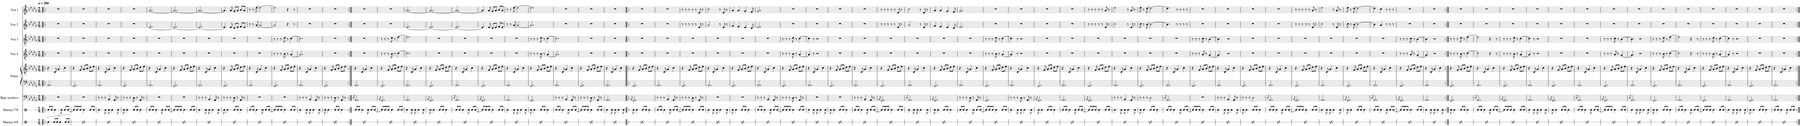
**kern	**kern	**kern	**kern	**kern	**kern	**kern	**kern	**kern
*part8	*part7	*part6	*part5	*part5	*part4	*part3	*part2	*part1
*staff9	*staff8	*staff7	*staff6	*staff5	*staff4	*staff3	*staff2	*staff1
*I"Maraca 8/8	*I"Maraca 7/8	*I"Bajo acústico	*I"Piano	*	*I"Voz 4	*I"Voz 3	*I"Voz 2	*I"Voz 1
*	*	*I'Bajo	*I'Pno.	*	*I'Vo.	*I'Vo.	*I'Vo.	*I'Vo.
*stria1	*stria1	*	*	*	*	*	*	*
*clefX	*clefX	*clefF4	*clefF4	*clefGv2	*clefGv2	*clefGv2	*clefG2	*clefG2
*	*	*Trd7c12	*	*	*	*	*	*
*k[]	*k[]	*k[b-e-a-d-g-]	*k[b-e-a-d-g-]	*k[b-e-a-d-g-]	*k[b-e-a-d-g-]	*k[b-e-a-d-g-]	*k[b-e-a-d-g-]	*k[b-e-a-d-g-]
*M7/8	*M7/8	*M7/8	*M7/8	*M7/8	*M7/8	*M7/8	*M7/8	*M7/8
*MM280	*MM280	*MM280	*MM280	*MM280	*MM280	*MM280	*MM280	*MM280
=1!|:	=1!|:	=1!|:	=1!|:	=1!|:	=1!|:	=1!|:	=1!|:	=1!|:
32%7Re\	8Re/L	2..r	2..AA-/	4r	2..r	2..r	2..r	2..r
.	8Re/J	.	.	.	.	.	.	.
64%7Re/L	.	.	.	.	.	.	.	.
.	4Re\	.	.	8D-/	.	.	.	.
64%7Re/J	.	.	.	.	.	.	.	.
.	.	.	.	4A-/	.	.	.	.
32%7Re\	.	.	.	.	.	.	.	.
.	8Re\	.	.	.	.	.	.	.
.	8Re/L	.	.	4c\	.	.	.	.
64%7Re/L	.	.	.	.	.	.	.	.
.	[8Re/J	.	.	.	.	.	.	.
64%7Re/J	.	.	.	.	.	.	.	.
=2	=2	=2	=2	=2	=2	=2	=2	=2
32%7Re\	8Re/L]	2..r	2..GG-/	4r	2..r	2..r	2..r	2..r
.	8Re/	.	.	.	.	.	.	.
64%7Re/L	.	.	.	.	.	.	.	.
.	8Re/J	.	.	8G-/	.	.	.	.
64%7Re/J	.	.	.	.	.	.	.	.
.	4Re\	.	.	8A-/L	.	.	.	.
32%7Re\	.	.	.	.	.	.	.	.
.	.	.	.	8B-/J	.	.	.	.
.	8Re/L	.	.	8d-\L	.	.	.	.
64%7Re/L	.	.	.	.	.	.	.	.
.	8Re/J	.	.	8e-\J	.	.	.	.
64%7Re/J	.	.	.	.	.	.	.	.
=3	=3	=3	=3	=3	=3	=3	=3	=3
32%7Re\	4Re\	8r	2..AA-/	4r	2..r	2..r	2..r	2..r
.	.	8r	.	.	.	.	.	.
64%7Re/L	.	.	.	.	.	.	.	.
.	8Re\	8r	.	8D-/	.	.	.	.
64%7Re/J	.	.	.	.	.	.	.	.
.	8Re\	4BB-/	.	4A-/	.	.	.	.
32%7Re\	.	.	.	.	.	.	.	.
.	4Re\	.	.	.	.	.	.	.
.	.	8AA-/	.	4c\	.	.	.	.
64%7Re/L	.	.	.	.	.	.	.	.
.	8Re\	8r	.	.	.	.	.	.
64%7Re/J	.	.	.	.	.	.	.	.
=4	=4	=4	=4	=4	=4	=4	=4	=4
32%7Re\	8Re\	8r	2..GG-/	4r	2..r	2..r	2..r	2..r
.	4Re\	8r	.	.	.	.	.	.
64%7Re/L	.	.	.	.	.	.	.	.
.	.	8r	.	8G-/	.	.	.	.
64%7Re/J	.	.	.	.	.	.	.	.
.	8Re/L	8D-\	.	8A-/L	.	.	.	.
32%7Re\	.	.	.	.	.	.	.	.
.	8Re/J	8r	.	8B-/J	.	.	.	.
.	4Re\	8AA-/	.	8d-\L	.	.	.	.
64%7Re/L	.	.	.	.	.	.	.	.
.	.	8r	.	8e-\J	.	.	.	.
64%7Re/J	.	.	.	.	.	.	.	.
=5	=5	=5	=5	=5	=5	=5	=5	=5
32%7Re\	8Re/L	2..r	2..AA-/	4r	2..r	2..r	[2..e-/	[2..a-/
.	8Re/J	.	.	.	.	.	.	.
64%7Re/L	.	.	.	.	.	.	.	.
.	4Re\	.	.	8D-/	.	.	.	.
64%7Re/J	.	.	.	.	.	.	.	.
.	.	.	.	4A-/	.	.	.	.
32%7Re\	.	.	.	.	.	.	.	.
.	8Re\	.	.	.	.	.	.	.
.	8Re/L	.	.	4c\	.	.	.	.
64%7Re/L	.	.	.	.	.	.	.	.
.	[8Re/J	.	.	.	.	.	.	.
64%7Re/J	.	.	.	.	.	.	.	.
=6	=6	=6	=6	=6	=6	=6	=6	=6
32%7Re\	8Re/L]	2..r	2..GG-/	4r	2..r	2..r	2..e-/_	2..a-/_
.	8Re/	.	.	.	.	.	.	.
64%7Re/L	.	.	.	.	.	.	.	.
.	8Re/J	.	.	8G-/	.	.	.	.
64%7Re/J	.	.	.	.	.	.	.	.
.	4Re\	.	.	8A-/L	.	.	.	.
32%7Re\	.	.	.	.	.	.	.	.
.	.	.	.	8B-/J	.	.	.	.
.	8Re/L	.	.	8d-\L	.	.	.	.
64%7Re/L	.	.	.	.	.	.	.	.
.	8Re/J	.	.	8e-\J	.	.	.	.
64%7Re/J	.	.	.	.	.	.	.	.
=7	=7	=7	=7	=7	=7	=7	=7	=7
32%7Re\	4Re\	8r	2..AA-/	4r	2..r	2..r	2..e-/_	2..a-/_
.	.	8r	.	.	.	.	.	.
64%7Re/L	.	.	.	.	.	.	.	.
.	8Re\	8r	.	8D-/	.	.	.	.
64%7Re/J	.	.	.	.	.	.	.	.
.	8Re\	4BB-/	.	4A-/	.	.	.	.
32%7Re\	.	.	.	.	.	.	.	.
.	4Re\	.	.	.	.	.	.	.
.	.	8AA-/	.	4c\	.	.	.	.
64%7Re/L	.	.	.	.	.	.	.	.
.	8Re\	8r	.	.	.	.	.	.
64%7Re/J	.	.	.	.	.	.	.	.
=8	=8	=8	=8	=8	=8	=8	=8	=8
32%7Re\	8Re\	8r	2..GG-/	4r	2..r	2..r	4e-/]	4a-/]
.	4Re\	8r	.	.	.	.	.	.
64%7Re/L	.	.	.	.	.	.	.	.
.	.	8r	.	8G-/	.	.	8e-/	8a-/
64%7Re/J	.	.	.	.	.	.	.	.
.	8Re/L	8D-\	.	8A-/L	.	.	8d-/L	8g-/L
32%7Re\	.	.	.	.	.	.	.	.
.	8Re/J	8r	.	8B-/J	.	.	8e-/J	8a-/J
.	4Re\	8AA-/	.	8d-\L	.	.	8f/L	8b-/L
64%7Re/L	.	.	.	.	.	.	.	.
.	.	8r	.	8e-\J	.	.	8e-/J	8a-/J
64%7Re/J	.	.	.	.	.	.	.	.
=9	=9	=9	=9	=9	=9	=9	=9	=9
32%7Re\	8Re/L	2..r	2..AA-/	4r	2..r	2..r	8r	8r
.	8Re/J	.	.	.	.	.	8r	8r
64%7Re/L	.	.	.	.	.	.	.	.
.	4Re\	.	.	8D-/	.	.	[8a-/	[8ee-\
64%7Re/J	.	.	.	.	.	.	.	.
.	.	.	.	4A-/	.	.	2a-/_	2ee-\_
32%7Re\	.	.	.	.	.	.	.	.
.	8Re\	.	.	.	.	.	.	.
.	8Re/L	.	.	4c\	.	.	.	.
64%7Re/L	.	.	.	.	.	.	.	.
.	[8Re/J	.	.	.	.	.	.	.
64%7Re/J	.	.	.	.	.	.	.	.
=10	=10	=10	=10	=10	=10	=10	=10	=10
32%7Re\	8Re/L]	2..r	2..GG-/	4r	8r	8r	2a-/]	2ee-\]
.	8Re/	.	.	.	8r	8r	.	.
64%7Re/L	.	.	.	.	.	.	.	.
.	8Re/J	.	.	8G-/	8r	8r	.	.
64%7Re/J	.	.	.	.	.	.	.	.
.	4Re\	.	.	8A-/L	8B-\	8d-\	.	.
32%7Re\	.	.	.	.	.	.	.	.
.	.	.	.	8B-/J	8r	8r	4r	4r
.	8Re/L	.	.	8d-\L	[4A-/	[4c\	.	.
64%7Re/L	.	.	.	.	.	.	.	.
.	8Re/J	.	.	8e-\J	.	.	8r	8r
64%7Re/J	.	.	.	.	.	.	.	.
=11	=11	=11	=11	=11	=11	=11	=11	=11
32%7Re\	4Re\	8r	2..AA-/	4r	2..A-/]	2..c\]	2..r	2..r
.	.	8r	.	.	.	.	.	.
64%7Re/L	.	.	.	.	.	.	.	.
.	8Re\	8r	.	8D-/	.	.	.	.
64%7Re/J	.	.	.	.	.	.	.	.
.	8Re\	4BB-/	.	4A-/	.	.	.	.
32%7Re\	.	.	.	.	.	.	.	.
.	4Re\	.	.	.	.	.	.	.
.	.	8AA-/	.	4c\	.	.	.	.
64%7Re/L	.	.	.	.	.	.	.	.
.	8Re\	8r	.	.	.	.	.	.
64%7Re/J	.	.	.	.	.	.	.	.
=12	=12	=12	=12	=12	=12	=12	=12	=12
32%7Re\	8Re\	8r	2..GG-/	4r	2..r	2..r	2..r	2..r
.	4Re\	8r	.	.	.	.	.	.
64%7Re/L	.	.	.	.	.	.	.	.
.	.	8r	.	8G-/	.	.	.	.
64%7Re/J	.	.	.	.	.	.	.	.
.	8Re/L	8D-\	.	8A-/L	.	.	.	.
32%7Re\	.	.	.	.	.	.	.	.
.	8Re/J	8r	.	8B-/J	.	.	.	.
.	4Re\	8AA-/	.	8d-\L	.	.	.	.
64%7Re/L	.	.	.	.	.	.	.	.
.	.	8r	.	8e-\J	.	.	.	.
64%7Re/J	.	.	.	.	.	.	.	.
=13:|!	=13:|!	=13:|!	=13:|!	=13:|!	=13:|!	=13:|!	=13:|!	=13:|!
.	.	8qD-/	.	.	.	.	.	.
32%7Re\	8Re/L	2..AA-/	2..AA-/	4r	2..r	2..r	2..r	2..r
.	8Re/J	.	.	.	.	.	.	.
64%7Re/L	.	.	.	.	.	.	.	.
.	4Re\	.	.	8D-/	.	.	.	.
64%7Re/J	.	.	.	.	.	.	.	.
.	.	.	.	4A-/	.	.	.	.
32%7Re\	.	.	.	.	.	.	.	.
.	8Re\	.	.	.	.	.	.	.
.	8Re/L	.	.	4c\	.	.	.	.
64%7Re/L	.	.	.	.	.	.	.	.
.	[8Re/J	.	.	.	.	.	.	.
64%7Re/J	.	.	.	.	.	.	.	.
=14	=14	=14	=14	=14	=14	=14	=14	=14
.	.	8qBB-/	.	.	.	.	.	.
32%7Re\	8Re/L]	2..GG-/	2..GG-/	4r	8r	8r	2..r	2..r
.	8Re/	.	.	.	8r	8r	.	.
64%7Re/L	.	.	.	.	.	.	.	.
.	8Re/J	.	.	8G-/	8r	8r	.	.
64%7Re/J	.	.	.	.	.	.	.	.
.	4Re\	.	.	8A-/L	8B-\	8d-\	.	.
32%7Re\	.	.	.	.	.	.	.	.
.	.	.	.	8B-/J	8r	8r	.	.
.	8Re/L	.	.	8d-\L	[4c\	[4e-\	.	.
64%7Re/L	.	.	.	.	.	.	.	.
.	8Re/J	.	.	8e-\J	.	.	.	.
64%7Re/J	.	.	.	.	.	.	.	.
=15	=15	=15	=15	=15	=15	=15	=15	=15
32%7Re\	4Re\	2..AA-/	2..AA-/	4r	2..c\]	2..e-\]	[2..e-/	[2..a-/
64%7Re/L	.	.	.	.	.	.	.	.
.	8Re\	.	.	8D-/	.	.	.	.
64%7Re/J	.	.	.	.	.	.	.	.
.	8Re\	.	.	4A-/	.	.	.	.
32%7Re\	.	.	.	.	.	.	.	.
.	4Re\	.	.	.	.	.	.	.
.	.	.	.	4c\	.	.	.	.
64%7Re/L	.	.	.	.	.	.	.	.
.	8Re\	.	.	.	.	.	.	.
64%7Re/J	.	.	.	.	.	.	.	.
=16	=16	=16	=16	=16	=16	=16	=16	=16
.	.	8qBB-/	.	.	.	.	.	.
32%7Re\	8Re\	2..GG-/	2..GG-/	4r	2..r	2..r	2..e-/_	2..a-/_
.	4Re\	.	.	.	.	.	.	.
64%7Re/L	.	.	.	.	.	.	.	.
.	.	.	.	8G-/	.	.	.	.
64%7Re/J	.	.	.	.	.	.	.	.
.	8Re/L	.	.	8A-/L	.	.	.	.
32%7Re\	.	.	.	.	.	.	.	.
.	8Re/J	.	.	8B-/J	.	.	.	.
.	4Re\	.	.	8d-\L	.	.	.	.
64%7Re/L	.	.	.	.	.	.	.	.
.	.	.	.	8e-\J	.	.	.	.
64%7Re/J	.	.	.	.	.	.	.	.
=17	=17	=17	=17	=17	=17	=17	=17	=17
.	.	8qD-/	.	.	.	.	.	.
32%7Re\	8Re/L	2..AA-/	2..AA-/	4r	2..r	2..r	2..e-/_	2..a-/_
.	8Re/J	.	.	.	.	.	.	.
64%7Re/L	.	.	.	.	.	.	.	.
.	4Re\	.	.	8D-/	.	.	.	.
64%7Re/J	.	.	.	.	.	.	.	.
.	.	.	.	4A-/	.	.	.	.
32%7Re\	.	.	.	.	.	.	.	.
.	8Re\	.	.	.	.	.	.	.
.	8Re/L	.	.	4c\	.	.	.	.
64%7Re/L	.	.	.	.	.	.	.	.
.	[8Re/J	.	.	.	.	.	.	.
64%7Re/J	.	.	.	.	.	.	.	.
=18	=18	=18	=18	=18	=18	=18	=18	=18
.	.	8qBB-/	.	.	.	.	.	.
32%7Re\	8Re/L]	2..GG-/	2..GG-/	4r	2..r	2..r	4e-/]	4a-/]
.	8Re/	.	.	.	.	.	.	.
64%7Re/L	.	.	.	.	.	.	.	.
.	8Re/J	.	.	8G-/	.	.	8e-/	8a-/
64%7Re/J	.	.	.	.	.	.	.	.
.	4Re\	.	.	8A-/L	.	.	8d-/L	8g-/L
32%7Re\	.	.	.	.	.	.	.	.
.	.	.	.	8B-/J	.	.	8e-/J	8a-/J
.	8Re/L	.	.	8d-\L	.	.	8f/L	8b-/L
64%7Re/L	.	.	.	.	.	.	.	.
.	8Re/J	.	.	8e-\J	.	.	8e-/J	8a-/J
64%7Re/J	.	.	.	.	.	.	.	.
=19	=19	=19	=19	=19	=19	=19	=19	=19
32%7Re\	4Re\	2..AA-/	2..AA-/	4r	2..r	2..r	8r	8r
.	.	.	.	.	.	.	8r	8r
64%7Re/L	.	.	.	.	.	.	.	.
.	8Re\	.	.	8D-/	.	.	[8a-/	[8ee-\
64%7Re/J	.	.	.	.	.	.	.	.
.	8Re\	.	.	4A-/	.	.	2a-/_	2ee-\_
32%7Re\	.	.	.	.	.	.	.	.
.	4Re\	.	.	.	.	.	.	.
.	.	.	.	4c\	.	.	.	.
64%7Re/L	.	.	.	.	.	.	.	.
.	8Re\	.	.	.	.	.	.	.
64%7Re/J	.	.	.	.	.	.	.	.
=20	=20	=20	=20	=20	=20	=20	=20	=20
32%7Re\	8Re\	2..GG-/	2..GG-/	4r	8r	8r	2..a-/]	2..ee-\]
.	4Re\	.	.	.	8r	8r	.	.
64%7Re/L	.	.	.	.	.	.	.	.
.	.	.	.	8G-/	8r	8r	.	.
64%7Re/J	.	.	.	.	.	.	.	.
.	8Re/L	.	.	8A-/L	8B-\	8d-\	.	.
32%7Re\	.	.	.	.	.	.	.	.
.	8Re/J	.	.	8B-/J	8r	8r	.	.
.	4Re\	.	.	8d-\L	[4A-/	[4c\	.	.
64%7Re/L	.	.	.	.	.	.	.	.
.	.	.	.	8e-\J	.	.	.	.
64%7Re/J	.	.	.	.	.	.	.	.
=21	=21	=21	=21	=21	=21	=21	=21	=21
32%7Re\	8Re/L	8r	2..AA-/	4r	2..A-/]	2..c\]	2..r	2..r
.	8Re/J	8r	.	.	.	.	.	.
64%7Re/L	.	.	.	.	.	.	.	.
.	4Re\	8r	.	8D-/	.	.	.	.
64%7Re/J	.	.	.	.	.	.	.	.
.	.	4BB-/	.	4A-/	.	.	.	.
32%7Re\	.	.	.	.	.	.	.	.
.	8Re\	.	.	.	.	.	.	.
.	8Re/L	8AA-/	.	4c\	.	.	.	.
64%7Re/L	.	.	.	.	.	.	.	.
.	[8Re/J	8r	.	.	.	.	.	.
64%7Re/J	.	.	.	.	.	.	.	.
=22	=22	=22	=22	=22	=22	=22	=22	=22
32%7Re\	8Re/L]	8r	2..GG-/	4r	2..r	2..r	2..r	2..r
.	8Re/	8r	.	.	.	.	.	.
64%7Re/L	.	.	.	.	.	.	.	.
.	8Re/J	8r	.	8G-/	.	.	.	.
64%7Re/J	.	.	.	.	.	.	.	.
.	4Re\	8D-\	.	8A-/L	.	.	.	.
32%7Re\	.	.	.	.	.	.	.	.
.	.	8r	.	8B-/J	.	.	.	.
.	8Re/L	8AA-/	.	8d-\L	.	.	.	.
64%7Re/L	.	.	.	.	.	.	.	.
.	8Re/J	8r	.	8e-\J	.	.	.	.
64%7Re/J	.	.	.	.	.	.	.	.
=23	=23	=23	=23	=23	=23	=23	=23	=23
32%7Re\	4Re\	2..AA-/	2..AA-/	4r	2..r	2..r	2..r	2..r
64%7Re/L	.	.	.	.	.	.	.	.
.	8Re\	.	.	8D-/	.	.	.	.
64%7Re/J	.	.	.	.	.	.	.	.
.	8Re\	.	.	4A-/	.	.	.	.
32%7Re\	.	.	.	.	.	.	.	.
.	4Re\	.	.	.	.	.	.	.
.	.	.	.	4c\	.	.	.	.
64%7Re/L	.	.	.	.	.	.	.	.
.	8Re\	.	.	.	.	.	.	.
64%7Re/J	.	.	.	.	.	.	.	.
=24!|:	=24!|:	=24!|:	=24!|:	=24!|:	=24!|:	=24!|:	=24!|:	=24!|:
.	.	8qBB-/	.	.	.	.	.	.
32%7Re\	8Re\	2..GG-/	2..GG-/	4r	2..r	2..r	2..r	2..r
.	4Re\	.	.	.	.	.	.	.
64%7Re/L	.	.	.	.	.	.	.	.
.	.	.	.	8G-/	.	.	.	.
64%7Re/J	.	.	.	.	.	.	.	.
.	8Re/L	.	.	8A-/L	.	.	.	.
32%7Re\	.	.	.	.	.	.	.	.
.	8Re/J	.	.	8B-/J	.	.	.	.
.	4Re\	.	.	8d-\L	.	.	.	.
64%7Re/L	.	.	.	.	.	.	.	.
.	.	.	.	8e-\J	.	.	.	.
64%7Re/J	.	.	.	.	.	.	.	.
=25	=25	=25	=25	=25	=25	=25	=25	=25
32%7Re\	8Re/L	8r	2..AA-/	4r	2..r	2..r	2..r	2..r
.	8Re/J	8r	.	.	.	.	.	.
64%7Re/L	.	.	.	.	.	.	.	.
.	4Re\	8r	.	8D-/	.	.	.	.
64%7Re/J	.	.	.	.	.	.	.	.
.	.	4BB-/	.	4A-/	.	.	.	.
32%7Re\	.	.	.	.	.	.	.	.
.	8Re\	.	.	.	.	.	.	.
.	8Re/L	8AA-/	.	4c\	.	.	.	.
64%7Re/L	.	.	.	.	.	.	.	.
.	[8Re/J	8r	.	.	.	.	.	.
64%7Re/J	.	.	.	.	.	.	.	.
=26	=26	=26	=26	=26	=26	=26	=26	=26
32%7Re\	8Re/L]	8r	2..GG-/	4r	2..r	2..r	8r	8r
.	8Re/	8r	.	.	.	.	8r	8r
64%7Re/L	.	.	.	.	.	.	.	.
.	8Re/J	8r	.	8G-/	.	.	8r	8r
64%7Re/J	.	.	.	.	.	.	.	.
.	4Re\	8D-\	.	8A-/L	.	.	8r	8r
32%7Re\	.	.	.	.	.	.	.	.
.	.	8r	.	8B-/J	.	.	8r	8r
.	8Re/L	8AA-/	.	8d-\L	.	.	8e-/	8e-/
64%7Re/L	.	.	.	.	.	.	.	.
.	8Re/J	8r	.	8e-\J	.	.	8r	8r
64%7Re/J	.	.	.	.	.	.	.	.
=27	=27	=27	=27	=27	=27	=27	=27	=27
32%7Re\	4Re\	2..r	2..AA-/	4r	2..r	2..r	2a-/	2cc\
64%7Re/L	.	.	.	.	.	.	.	.
.	8Re\	.	.	8D-/	.	.	.	.
64%7Re/J	.	.	.	.	.	.	.	.
.	8Re\	.	.	4A-/	.	.	.	.
32%7Re\	.	.	.	.	.	.	.	.
.	4Re\	.	.	.	.	.	8r	8r
.	.	.	.	4c\	.	.	8e-/	8e-/
64%7Re/L	.	.	.	.	.	.	.	.
.	8Re\	.	.	.	.	.	8r	8r
64%7Re/J	.	.	.	.	.	.	.	.
=28	=28	=28	=28	=28	=28	=28	=28	=28
32%7Re\	8Re\	2..r	2..GG-/	4r	2..r	2..r	4g-/	4a-/
.	4Re\	.	.	.	.	.	.	.
64%7Re/L	.	.	.	.	.	.	.	.
.	.	.	.	8G-/	.	.	4f/	4a-/
64%7Re/J	.	.	.	.	.	.	.	.
.	8Re/L	.	.	8A-/L	.	.	.	.
32%7Re\	.	.	.	.	.	.	.	.
.	8Re/J	.	.	8B-/J	.	.	4e-/	4g-/
.	4Re\	.	.	8d-\L	.	.	.	.
64%7Re/L	.	.	.	.	.	.	.	.
.	.	.	.	8e-\J	.	.	8d-/	8f/
64%7Re/J	.	.	.	.	.	.	.	.
=29	=29	=29	=29	=29	=29	=29	=29	=29
32%7Re\	8Re/L	8r	2..AA-/	4r	2..r	2..r	2..e-/	2..g-/
.	8Re/J	8r	.	.	.	.	.	.
64%7Re/L	.	.	.	.	.	.	.	.
.	4Re\	8r	.	8D-/	.	.	.	.
64%7Re/J	.	.	.	.	.	.	.	.
.	.	4BB-/	.	4A-/	.	.	.	.
32%7Re\	.	.	.	.	.	.	.	.
.	8Re\	.	.	.	.	.	.	.
.	8Re/L	8AA-/	.	4c\	.	.	.	.
64%7Re/L	.	.	.	.	.	.	.	.
.	[8Re/J	8r	.	.	.	.	.	.
64%7Re/J	.	.	.	.	.	.	.	.
=30	=30	=30	=30	=30	=30	=30	=30	=30
32%7Re\	8Re/L]	8r	2..GG-/	4r	8r	8r	2..r	2..r
.	8Re/	8r	.	.	8r	8r	.	.
64%7Re/L	.	.	.	.	.	.	.	.
.	8Re/J	8r	.	8G-/	8r	8r	.	.
64%7Re/J	.	.	.	.	.	.	.	.
.	4Re\	8D-\	.	8A-/L	8B-\	8d-\	.	.
32%7Re\	.	.	.	.	.	.	.	.
.	.	8r	.	8B-/J	8r	8r	.	.
.	8Re/L	8AA-/	.	8d-\L	[4A-/	[4c\	.	.
64%7Re/L	.	.	.	.	.	.	.	.
.	8Re/J	8r	.	8e-\J	.	.	.	.
64%7Re/J	.	.	.	.	.	.	.	.
=31	=31	=31	=31	=31	=31	=31	=31	=31
32%7Re\	4Re\	2..r	2..AA-/	4r	4A-/]	4c\]	2..r	2..r
64%7Re/L	.	.	.	.	.	.	.	.
.	8Re\	.	.	8D-/	8r	8r	.	.
64%7Re/J	.	.	.	.	.	.	.	.
.	8Re\	.	.	4A-/	2r	2r	.	.
32%7Re\	.	.	.	.	.	.	.	.
.	4Re\	.	.	.	.	.	.	.
.	.	.	.	4c\	.	.	.	.
64%7Re/L	.	.	.	.	.	.	.	.
.	8Re\	.	.	.	.	.	.	.
64%7Re/J	.	.	.	.	.	.	.	.
=32	=32	=32	=32	=32	=32	=32	=32	=32
32%7Re\	8Re\	2..r	2..GG-/	4r	2..r	2..r	2..r	2..r
.	4Re\	.	.	.	.	.	.	.
64%7Re/L	.	.	.	.	.	.	.	.
.	.	.	.	8G-/	.	.	.	.
64%7Re/J	.	.	.	.	.	.	.	.
.	8Re/L	.	.	8A-/L	.	.	.	.
32%7Re\	.	.	.	.	.	.	.	.
.	8Re/J	.	.	8B-/J	.	.	.	.
.	4Re\	.	.	8d-\L	.	.	.	.
64%7Re/L	.	.	.	.	.	.	.	.
.	.	.	.	8e-\J	.	.	.	.
64%7Re/J	.	.	.	.	.	.	.	.
=33	=33	=33	=33	=33	=33	=33	=33	=33
32%7Re\	8Re/L	8r	2..AA-/	4r	2..r	2..r	2..r	2..r
.	8Re/J	8r	.	.	.	.	.	.
64%7Re/L	.	.	.	.	.	.	.	.
.	4Re\	8r	.	8D-/	.	.	.	.
64%7Re/J	.	.	.	.	.	.	.	.
.	.	4BB-/	.	4A-/	.	.	.	.
32%7Re\	.	.	.	.	.	.	.	.
.	8Re\	.	.	.	.	.	.	.
.	8Re/L	8AA-/	.	4c\	.	.	.	.
64%7Re/L	.	.	.	.	.	.	.	.
.	[8Re/J	8r	.	.	.	.	.	.
64%7Re/J	.	.	.	.	.	.	.	.
=34	=34	=34	=34	=34	=34	=34	=34	=34
.	.	8qBB-/	.	.	.	.	.	.
32%7Re\	8Re/L]	2..GG-/	2..GG-/	4r	2..r	2..r	8r	8r
.	8Re/	.	.	.	.	.	8r	8r
64%7Re/L	.	.	.	.	.	.	.	.
.	8Re/J	.	.	8G-/	.	.	8r	8r
64%7Re/J	.	.	.	.	.	.	.	.
.	4Re\	.	.	8A-/L	.	.	8r	8r
32%7Re\	.	.	.	.	.	.	.	.
.	.	.	.	8B-/J	.	.	8r	8r
.	8Re/L	.	.	8d-\L	.	.	8e-/	8e-/
64%7Re/L	.	.	.	.	.	.	.	.
.	8Re/J	.	.	8e-\J	.	.	8r	8r
64%7Re/J	.	.	.	.	.	.	.	.
=35	=35	=35	=35	=35	=35	=35	=35	=35
.	.	8qD-/	.	.	.	.	.	.
32%7Re\	4Re\	2..AA-/	2..AA-/	4r	2..r	2..r	2a-/	2cc\
64%7Re/L	.	.	.	.	.	.	.	.
.	8Re\	.	.	8D-/	.	.	.	.
64%7Re/J	.	.	.	.	.	.	.	.
.	8Re\	.	.	4A-/	.	.	.	.
32%7Re\	.	.	.	.	.	.	.	.
.	4Re\	.	.	.	.	.	8r	8r
.	.	.	.	4c\	.	.	8e-/	8e-/
64%7Re/L	.	.	.	.	.	.	.	.
.	8Re\	.	.	.	.	.	8r	8r
64%7Re/J	.	.	.	.	.	.	.	.
=36	=36	=36	=36	=36	=36	=36	=36	=36
.	.	8qBB-/	.	.	.	.	.	.
32%7Re\	8Re\	2..GG-/	2..GG-/	4r	2..r	2..r	4g-/	4a-/
.	4Re\	.	.	.	.	.	.	.
64%7Re/L	.	.	.	.	.	.	.	.
.	.	.	.	8G-/	.	.	4f/	4a-/
64%7Re/J	.	.	.	.	.	.	.	.
.	8Re/L	.	.	8A-/L	.	.	.	.
32%7Re\	.	.	.	.	.	.	.	.
.	8Re/J	.	.	8B-/J	.	.	4e-/	4g-/
.	4Re\	.	.	8d-\L	.	.	.	.
64%7Re/L	.	.	.	.	.	.	.	.
.	.	.	.	8e-\J	.	.	8d-/	8f/
64%7Re/J	.	.	.	.	.	.	.	.
=37	=37	=37	=37	=37	=37	=37	=37	=37
32%7Re\	8Re/L	8r	2..AA-/	4r	2..r	2..r	2..e-/	2..g-/
.	8Re/J	8r	.	.	.	.	.	.
64%7Re/L	.	.	.	.	.	.	.	.
.	4Re\	8r	.	8D-/	.	.	.	.
64%7Re/J	.	.	.	.	.	.	.	.
.	.	8D-\	.	4A-/	.	.	.	.
32%7Re\	.	.	.	.	.	.	.	.
.	8Re\	8r	.	.	.	.	.	.
.	8Re/L	8AA-/	.	4c\	.	.	.	.
64%7Re/L	.	.	.	.	.	.	.	.
.	[8Re/J	8r	.	.	.	.	.	.
64%7Re/J	.	.	.	.	.	.	.	.
=38	=38	=38	=38	=38	=38	=38	=38	=38
32%7Re\	8Re/L]	2..GG-/	2..GG-/	4r	8r	8r	2..r	2..r
.	8Re/	.	.	.	8r	8r	.	.
64%7Re/L	.	.	.	.	.	.	.	.
.	8Re/J	.	.	8G-/	8r	8r	.	.
64%7Re/J	.	.	.	.	.	.	.	.
.	4Re\	.	.	8A-/L	8B-\	8d-\	.	.
32%7Re\	.	.	.	.	.	.	.	.
.	.	.	.	8B-/J	8r	8r	.	.
.	8Re/L	.	.	8d-\L	[4A-/	[4c\	.	.
64%7Re/L	.	.	.	.	.	.	.	.
.	8Re/J	.	.	8e-\J	.	.	.	.
64%7Re/J	.	.	.	.	.	.	.	.
=39	=39	=39	=39	=39	=39	=39	=39	=39
32%7Re\	4Re\	8r	2..AA-/	4r	4A-/]	4c\]	2..r	2..r
.	.	8r	.	.	.	.	.	.
64%7Re/L	.	.	.	.	.	.	.	.
.	8Re\	8r	.	8D-/	8r	8r	.	.
64%7Re/J	.	.	.	.	.	.	.	.
.	8Re\	8D-\	.	4A-/	2r	2r	.	.
32%7Re\	.	.	.	.	.	.	.	.
.	4Re\	8r	.	.	.	.	.	.
.	.	8AA-/	.	4c\	.	.	.	.
64%7Re/L	.	.	.	.	.	.	.	.
.	8Re\	8r	.	.	.	.	.	.
64%7Re/J	.	.	.	.	.	.	.	.
=40	=40	=40	=40	=40	=40	=40	=40	=40
.	.	8qBB-/	.	.	.	.	.	.
32%7Re\	8Re\	2..GG-/	2..GG-/	4r	2..r	2..r	2..r	2..r
.	4Re\	.	.	.	.	.	.	.
64%7Re/L	.	.	.	.	.	.	.	.
.	.	.	.	8G-/	.	.	.	.
64%7Re/J	.	.	.	.	.	.	.	.
.	8Re/L	.	.	8A-/L	.	.	.	.
32%7Re\	.	.	.	.	.	.	.	.
.	8Re/J	.	.	8B-/J	.	.	.	.
.	4Re\	.	.	8d-\L	.	.	.	.
64%7Re/L	.	.	.	.	.	.	.	.
.	.	.	.	8e-\J	.	.	.	.
64%7Re/J	.	.	.	.	.	.	.	.
=41	=41	=41	=41	=41	=41	=41	=41	=41
32%7Re\	8Re/L	2..AA-/	2..AA-/	4r	2..r	2..r	2..r	2..r
.	8Re/J	.	.	.	.	.	.	.
64%7Re/L	.	.	.	.	.	.	.	.
.	4Re\	.	.	8D-/	.	.	.	.
64%7Re/J	.	.	.	.	.	.	.	.
.	.	.	.	4A-/	.	.	.	.
32%7Re\	.	.	.	.	.	.	.	.
.	8Re\	.	.	.	.	.	.	.
.	8Re/L	.	.	4c\	.	.	.	.
64%7Re/L	.	.	.	.	.	.	.	.
.	[8Re/J	.	.	.	.	.	.	.
64%7Re/J	.	.	.	.	.	.	.	.
=42	=42	=42	=42	=42	=42	=42	=42	=42
.	.	8qBB-/	.	.	.	.	.	.
32%7Re\	8Re/L]	2..GG-/	2..GG-/	4r	2..r	2..r	8r	8r
.	8Re/	.	.	.	.	.	8r	8r
64%7Re/L	.	.	.	.	.	.	.	.
.	8Re/J	.	.	8G-/	.	.	8r	8r
64%7Re/J	.	.	.	.	.	.	.	.
.	4Re\	.	.	8A-/L	.	.	8r	8r
32%7Re\	.	.	.	.	.	.	.	.
.	.	.	.	8B-/J	.	.	8r	8r
.	8Re/L	.	.	8d-\L	.	.	8e-/	8a-/
64%7Re/L	.	.	.	.	.	.	.	.
.	8Re/J	.	.	8e-\J	.	.	8r	8r
64%7Re/J	.	.	.	.	.	.	.	.
=43	=43	=43	=43	=43	=43	=43	=43	=43
32%7Re\	4Re\	8r	2..AA-/	4r	2..r	2..r	2cc\	2ee-\
.	.	8r	.	.	.	.	.	.
64%7Re/L	.	.	.	.	.	.	.	.
.	8Re\	8r	.	8D-/	.	.	.	.
64%7Re/J	.	.	.	.	.	.	.	.
.	8Re\	4BB-/	.	4A-/	.	.	.	.
32%7Re\	.	.	.	.	.	.	.	.
.	4Re\	.	.	.	.	.	8r	8r
.	.	8AA-/	.	4c\	.	.	8e-/	8a-/
64%7Re/L	.	.	.	.	.	.	.	.
.	8Re\	8r	.	.	.	.	8r	8r
64%7Re/J	.	.	.	.	.	.	.	.
=44	=44	=44	=44	=44	=44	=44	=44	=44
32%7Re\	8Re\	8r	2..GG-/	4r	2..r	2..r	8cc\	8ee-\
.	4Re\	8r	.	.	.	.	8r	8r
64%7Re/L	.	.	.	.	.	.	.	.
.	.	8r	.	8G-/	.	.	[8b-\	[8dd-\
64%7Re/J	.	.	.	.	.	.	.	.
.	8Re/L	2D-\	.	8A-/L	.	.	2b-\_	2dd-\_
32%7Re\	.	.	.	.	.	.	.	.
.	8Re/J	.	.	8B-/J	.	.	.	.
.	4Re\	.	.	8d-\L	.	.	.	.
64%7Re/L	.	.	.	.	.	.	.	.
.	.	.	.	8e-\J	.	.	.	.
64%7Re/J	.	.	.	.	.	.	.	.
=45	=45	=45	=45	=45	=45	=45	=45	=45
.	.	8qD-/	.	.	.	.	.	.
32%7Re\	8Re/L	2..AA-/	2..AA-/	4r	2..r	2..r	4.b-\]	4.dd-\]
.	8Re/J	.	.	.	.	.	.	.
64%7Re/L	.	.	.	.	.	.	.	.
.	4Re\	.	.	8D-/	.	.	.	.
64%7Re/J	.	.	.	.	.	.	.	.
.	.	.	.	4A-/	.	.	8r	8r
32%7Re\	.	.	.	.	.	.	.	.
.	8Re\	.	.	.	.	.	8r	8r
.	8Re/L	.	.	4c\	.	.	8r	8r
64%7Re/L	.	.	.	.	.	.	.	.
.	[8Re/J	.	.	.	.	.	8r	8r
64%7Re/J	.	.	.	.	.	.	.	.
=46	=46	=46	=46	=46	=46	=46	=46	=46
32%7Re\	8Re/L]	2..r	2..GG-/	4r	8r	8r	2..r	2..r
.	8Re/	.	.	.	8r	8r	.	.
64%7Re/L	.	.	.	.	.	.	.	.
.	8Re/J	.	.	8G-/	8r	8r	.	.
64%7Re/J	.	.	.	.	.	.	.	.
.	4Re\	.	.	8A-/L	8A-/	8c\	.	.
32%7Re\	.	.	.	.	.	.	.	.
.	.	.	.	8B-/J	8r	8r	.	.
.	8Re/L	.	.	8d-\L	[4G-/	[4B-\	.	.
64%7Re/L	.	.	.	.	.	.	.	.
.	8Re/J	.	.	8e-\J	.	.	.	.
64%7Re/J	.	.	.	.	.	.	.	.
=47	=47	=47	=47	=47	=47	=47	=47	=47
32%7Re\	4Re\	8r	2..AA-/	4r	4.G-/]	4.B-\]	2..r	2..r
.	.	8r	.	.	.	.	.	.
64%7Re/L	.	.	.	.	.	.	.	.
.	8Re\	8r	.	8D-/	.	.	.	.
64%7Re/J	.	.	.	.	.	.	.	.
.	8Re\	4BB-/	.	4A-/	2r	2r	.	.
32%7Re\	.	.	.	.	.	.	.	.
.	4Re\	.	.	.	.	.	.	.
.	.	8AA-/	.	4c\	.	.	.	.
64%7Re/L	.	.	.	.	.	.	.	.
.	8Re\	8r	.	.	.	.	.	.
64%7Re/J	.	.	.	.	.	.	.	.
=48	=48	=48	=48	=48	=48	=48	=48	=48
32%7Re\	8Re\	8r	2..GG-/	4r	2..r	2..r	2..r	2..r
.	4Re\	8r	.	.	.	.	.	.
64%7Re/L	.	.	.	.	.	.	.	.
.	.	8r	.	8G-/	.	.	.	.
64%7Re/J	.	.	.	.	.	.	.	.
.	8Re/L	2D-\	.	8A-/L	.	.	.	.
32%7Re\	.	.	.	.	.	.	.	.
.	8Re/J	.	.	8B-/J	.	.	.	.
.	4Re\	.	.	8d-\L	.	.	.	.
64%7Re/L	.	.	.	.	.	.	.	.
.	.	.	.	8e-\J	.	.	.	.
64%7Re/J	.	.	.	.	.	.	.	.
=49	=49	=49	=49	=49	=49	=49	=49	=49
.	.	8qD-/	.	.	.	.	.	.
32%7Re\	8Re/L	2..AA-/	2..AA-/	4r	2..r	2..r	2..r	2..r
.	8Re/J	.	.	.	.	.	.	.
64%7Re/L	.	.	.	.	.	.	.	.
.	4Re\	.	.	8D-/	.	.	.	.
64%7Re/J	.	.	.	.	.	.	.	.
.	.	.	.	4A-/	.	.	.	.
32%7Re\	.	.	.	.	.	.	.	.
.	8Re\	.	.	.	.	.	.	.
.	8Re/L	.	.	4c\	.	.	.	.
64%7Re/L	.	.	.	.	.	.	.	.
.	[8Re/J	.	.	.	.	.	.	.
64%7Re/J	.	.	.	.	.	.	.	.
=50	=50	=50	=50	=50	=50	=50	=50	=50
.	.	8qBB-/	.	.	.	.	.	.
32%7Re\	8Re/L]	2..GG-/	2..GG-/	4r	2..r	2..r	8r	8r
.	8Re/	.	.	.	.	.	8r	8r
64%7Re/L	.	.	.	.	.	.	.	.
.	8Re/J	.	.	8G-/	.	.	8r	8r
64%7Re/J	.	.	.	.	.	.	.	.
.	4Re\	.	.	8A-/L	.	.	8r	8r
32%7Re\	.	.	.	.	.	.	.	.
.	.	.	.	8B-/J	.	.	8r	8r
.	8Re/L	.	.	8d-\L	.	.	8e-/	8a-/
64%7Re/L	.	.	.	.	.	.	.	.
.	8Re/J	.	.	8e-\J	.	.	8r	8r
64%7Re/J	.	.	.	.	.	.	.	.
=51	=51	=51	=51	=51	=51	=51	=51	=51
32%7Re\	4Re\	2..AA-/	2..AA-/	4r	2..r	2..r	2cc\	2ee-\
64%7Re/L	.	.	.	.	.	.	.	.
.	8Re\	.	.	8D-/	.	.	.	.
64%7Re/J	.	.	.	.	.	.	.	.
.	8Re\	.	.	4A-/	.	.	.	.
32%7Re\	.	.	.	.	.	.	.	.
.	4Re\	.	.	.	.	.	8r	8r
.	.	.	.	4c\	.	.	8e-/	8a-/
64%7Re/L	.	.	.	.	.	.	.	.
.	8Re\	.	.	.	.	.	8r	8r
64%7Re/J	.	.	.	.	.	.	.	.
=52	=52	=52	=52	=52	=52	=52	=52	=52
.	.	8qBB-/	.	.	.	.	.	.
32%7Re\	8Re\	2..GG-/	2..GG-/	4r	2..r	2..r	8cc\	8ee-\
.	4Re\	.	.	.	.	.	8r	8r
64%7Re/L	.	.	.	.	.	.	.	.
.	.	.	.	8G-/	.	.	[8b-\	[8dd-\
64%7Re/J	.	.	.	.	.	.	.	.
.	8Re/L	.	.	8A-/L	.	.	2b-\_	2dd-\_
32%7Re\	.	.	.	.	.	.	.	.
.	8Re/J	.	.	8B-/J	.	.	.	.
.	4Re\	.	.	8d-\L	.	.	.	.
64%7Re/L	.	.	.	.	.	.	.	.
.	.	.	.	8e-\J	.	.	.	.
64%7Re/J	.	.	.	.	.	.	.	.
=53	=53	=53	=53	=53	=53	=53	=53	=53
.	.	8qD-/	.	.	.	.	.	.
32%7Re\	8Re/L	2..AA-/	2..AA-/	4r	2..r	2..r	4b-\]	4dd-\]
.	8Re/J	.	.	.	.	.	.	.
64%7Re/L	.	.	.	.	.	.	.	.
.	4Re\	.	.	8D-/	.	.	4a-/	4cc\
64%7Re/J	.	.	.	.	.	.	.	.
.	.	.	.	4A-/	.	.	.	.
32%7Re\	.	.	.	.	.	.	.	.
.	8Re\	.	.	.	.	.	8r	8r
.	8Re/L	.	.	4c\	.	.	8r	8r
64%7Re/L	.	.	.	.	.	.	.	.
.	[8Re/J	.	.	.	.	.	8r	8r
64%7Re/J	.	.	.	.	.	.	.	.
=54	=54	=54	=54	=54	=54	=54	=54	=54
.	.	8qBB-/	.	.	.	.	.	.
32%7Re\	8Re/L]	2..GG-/	2..GG-/	4r	8r	8r	2..r	2..r
.	8Re/	.	.	.	8r	8r	.	.
64%7Re/L	.	.	.	.	.	.	.	.
.	8Re/J	.	.	8G-/	8r	8r	.	.
64%7Re/J	.	.	.	.	.	.	.	.
.	4Re\	.	.	8A-/L	8A-/	8c\	.	.
32%7Re\	.	.	.	.	.	.	.	.
.	.	.	.	8B-/J	8r	8r	.	.
.	8Re/L	.	.	8d-\L	[4G-/	[4B-\	.	.
64%7Re/L	.	.	.	.	.	.	.	.
.	8Re/J	.	.	8e-\J	.	.	.	.
64%7Re/J	.	.	.	.	.	.	.	.
=55	=55	=55	=55	=55	=55	=55	=55	=55
32%7Re\	4Re\	2..AA-/	2..AA-/	4r	4.G-/]	4.B-\]	2..r	2..r
64%7Re/L	.	.	.	.	.	.	.	.
.	8Re\	.	.	8D-/	.	.	.	.
64%7Re/J	.	.	.	.	.	.	.	.
.	8Re\	.	.	4A-/	2r	2r	.	.
32%7Re\	.	.	.	.	.	.	.	.
.	4Re\	.	.	.	.	.	.	.
.	.	.	.	4c\	.	.	.	.
64%7Re/L	.	.	.	.	.	.	.	.
.	8Re\	.	.	.	.	.	.	.
64%7Re/J	.	.	.	.	.	.	.	.
=56:|!	=56:|!	=56:|!	=56:|!	=56:|!	=56:|!	=56:|!	=56:|!	=56:|!
32%7Re\	8Re\	2..GG-/	2..GG-/	4r	8r	8r	2..r	2..r
.	4Re\	.	.	.	8r	8r	.	.
64%7Re/L	.	.	.	.	.	.	.	.
.	.	.	.	8G-/	8r	8r	.	.
64%7Re/J	.	.	.	.	.	.	.	.
.	8Re/L	.	.	8A-/L	8B-\	8d-\	.	.
32%7Re\	.	.	.	.	.	.	.	.
.	8Re/J	.	.	8B-/J	8r	8r	.	.
.	4Re\	.	.	8d-\L	[4c\	[4e-\	.	.
64%7Re/L	.	.	.	.	.	.	.	.
.	.	.	.	8e-\J	.	.	.	.
64%7Re/J	.	.	.	.	.	.	.	.
=57	=57	=57	=57	=57	=57	=57	=57	=57
.	.	8qD-/	.	.	.	.	.	.
32%7Re\	8Re/L	2..AA-/	2..AA-/	4r	2c\]	2e-\]	2..r	2..r
.	8Re/J	.	.	.	.	.	.	.
64%7Re/L	.	.	.	.	.	.	.	.
.	4Re\	.	.	8D-/	.	.	.	.
64%7Re/J	.	.	.	.	.	.	.	.
.	.	.	.	4A-/	.	.	.	.
32%7Re\	.	.	.	.	.	.	.	.
.	8Re\	.	.	.	4r	4r	.	.
.	8Re/L	.	.	4c\	.	.	.	.
64%7Re/L	.	.	.	.	.	.	.	.
.	[8Re/J	.	.	.	8r	8r	.	.
64%7Re/J	.	.	.	.	.	.	.	.
=58	=58	=58	=58	=58	=58	=58	=58	=58
.	.	8qBB-/	.	.	.	.	.	.
32%7Re\	8Re/L]	2..GG-/	2..GG-/	4r	8r	8r	2..r	2..r
.	8Re/	.	.	.	8r	8r	.	.
64%7Re/L	.	.	.	.	.	.	.	.
.	8Re/J	.	.	8G-/	8r	8r	.	.
64%7Re/J	.	.	.	.	.	.	.	.
.	4Re\	.	.	8A-/L	8B-\	8d-\	.	.
32%7Re\	.	.	.	.	.	.	.	.
.	.	.	.	8B-/J	8r	8r	.	.
.	8Re/L	.	.	8d-\L	[4A-/	[4c\	.	.
64%7Re/L	.	.	.	.	.	.	.	.
.	8Re/J	.	.	8e-\J	.	.	.	.
64%7Re/J	.	.	.	.	.	.	.	.
=59	=59	=59	=59	=59	=59	=59	=59	=59
32%7Re\	4Re\	2..AA-/	2..AA-/	4r	4A-/]	4c\]	2..r	2..r
64%7Re/L	.	.	.	.	.	.	.	.
.	8Re\	.	.	8D-/	8r	8r	.	.
64%7Re/J	.	.	.	.	.	.	.	.
.	8Re\	.	.	4A-/	2r	2r	.	.
32%7Re\	.	.	.	.	.	.	.	.
.	4Re\	.	.	.	.	.	.	.
.	.	.	.	4c\	.	.	.	.
64%7Re/L	.	.	.	.	.	.	.	.
.	8Re\	.	.	.	.	.	.	.
64%7Re/J	.	.	.	.	.	.	.	.
=60	=60	=60	=60	=60	=60	=60	=60	=60
.	.	8qBB-/	.	.	.	.	.	.
32%7Re\	8Re\	2..GG-/	2..GG-/	4r	2..r	2..r	2..r	2..r
.	4Re\	.	.	.	.	.	.	.
64%7Re/L	.	.	.	.	.	.	.	.
.	.	.	.	8G-/	.	.	.	.
64%7Re/J	.	.	.	.	.	.	.	.
.	8Re/L	.	.	8A-/L	.	.	.	.
32%7Re\	.	.	.	.	.	.	.	.
.	8Re/J	.	.	8B-/J	.	.	.	.
.	4Re\	.	.	8d-\L	.	.	.	.
64%7Re/L	.	.	.	.	.	.	.	.
.	.	.	.	8e-\J	.	.	.	.
64%7Re/J	.	.	.	.	.	.	.	.
=61	=61	=61	=61	=61	=61	=61	=61	=61
.	.	8qD-/	.	.	.	.	.	.
32%7Re\	8Re/L	2..AA-/	2..AA-/	4r	2..r	2..r	2..r	2..r
.	8Re/J	.	.	.	.	.	.	.
64%7Re/L	.	.	.	.	.	.	.	.
.	4Re\	.	.	8D-/	.	.	.	.
64%7Re/J	.	.	.	.	.	.	.	.
.	.	.	.	4A-/	.	.	.	.
32%7Re\	.	.	.	.	.	.	.	.
.	8Re\	.	.	.	.	.	.	.
.	8Re/L	.	.	4c\	.	.	.	.
64%7Re/L	.	.	.	.	.	.	.	.
.	[8Re/J	.	.	.	.	.	.	.
64%7Re/J	.	.	.	.	.	.	.	.
=62	=62	=62	=62	=62	=62	=62	=62	=62
.	.	8qBB-/	.	.	.	.	.	.
32%7Re\	8Re/L]	2..GG-/	2..GG-/	4r	8r	8r	2..r	2..r
.	8Re/	.	.	.	8r	8r	.	.
64%7Re/L	.	.	.	.	.	.	.	.
.	8Re/J	.	.	8G-/	8r	8r	.	.
64%7Re/J	.	.	.	.	.	.	.	.
.	4Re\	.	.	8A-/L	8A-/	8c\	.	.
32%7Re\	.	.	.	.	.	.	.	.
.	.	.	.	8B-/J	8r	8r	.	.
.	8Re/L	.	.	8d-\L	[4G-/	[4B-\	.	.
64%7Re/L	.	.	.	.	.	.	.	.
.	8Re/J	.	.	8e-\J	.	.	.	.
64%7Re/J	.	.	.	.	.	.	.	.
=63	=63	=63	=63	=63	=63	=63	=63	=63
.	.	8qD-/	.	.	.	.	.	.
32%7Re\	4Re\	2..AA-/	2..AA-/	4r	4.G-/]	4.B-\]	2..r	2..r
64%7Re/L	.	.	.	.	.	.	.	.
.	8Re\	.	.	8D-/	.	.	.	.
64%7Re/J	.	.	.	.	.	.	.	.
.	8Re\	.	.	4A-/	2r	2r	.	.
32%7Re\	.	.	.	.	.	.	.	.
.	4Re\	.	.	.	.	.	.	.
.	.	.	.	4c\	.	.	.	.
64%7Re/L	.	.	.	.	.	.	.	.
.	8Re\	.	.	.	.	.	.	.
64%7Re/J	.	.	.	.	.	.	.	.
=64	=64	=64	=64	=64	=64	=64	=64	=64
32%7Re\	8Re\	2..GG-/	2..GG-/	4r	8r	8r	2..r	2..r
.	4Re\	.	.	.	8r	8r	.	.
64%7Re/L	.	.	.	.	.	.	.	.
.	.	.	.	8G-/	8r	8r	.	.
64%7Re/J	.	.	.	.	.	.	.	.
.	8Re/L	.	.	8A-/L	8B-\	8d-\	.	.
32%7Re\	.	.	.	.	.	.	.	.
.	8Re/J	.	.	8B-/J	8r	8r	.	.
.	4Re\	.	.	8d-\L	[4c\	[4e-\	.	.
64%7Re/L	.	.	.	.	.	.	.	.
.	.	.	.	8e-\J	.	.	.	.
64%7Re/J	.	.	.	.	.	.	.	.
=65	=65	=65	=65	=65	=65	=65	=65	=65
32%7Re\	8Re/L	2..AA-/	2..AA-/	4r	2c\]	2e-\]	2..r	2..r
.	8Re/J	.	.	.	.	.	.	.
64%7Re/L	.	.	.	.	.	.	.	.
.	4Re\	.	.	8D-/	.	.	.	.
64%7Re/J	.	.	.	.	.	.	.	.
.	.	.	.	4A-/	.	.	.	.
32%7Re\	.	.	.	.	.	.	.	.
.	8Re\	.	.	.	4r	4r	.	.
.	8Re/L	.	.	4c\	.	.	.	.
64%7Re/L	.	.	.	.	.	.	.	.
.	[8Re/J	.	.	.	8r	8r	.	.
64%7Re/J	.	.	.	.	.	.	.	.
=66	=66	=66	=66	=66	=66	=66	=66	=66
32%7Re\	8Re/L]	2..GG-/	2..GG-/	4r	8r	8r	2..r	2..r
.	8Re/	.	.	.	8r	8r	.	.
64%7Re/L	.	.	.	.	.	.	.	.
.	8Re/J	.	.	8G-/	8r	8r	.	.
64%7Re/J	.	.	.	.	.	.	.	.
.	4Re\	.	.	8A-/L	8B-\	8d-\	.	.
32%7Re\	.	.	.	.	.	.	.	.
.	.	.	.	8B-/J	8r	8r	.	.
.	8Re/L	.	.	8d-\L	[4A-/	[4c\	.	.
64%7Re/L	.	.	.	.	.	.	.	.
.	8Re/J	.	.	8e-\J	.	.	.	.
64%7Re/J	.	.	.	.	.	.	.	.
=67	=67	=67	=67	=67	=67	=67	=67	=67
32%7Re\	4Re\	2..AA-/	2..AA-/	4r	4A-/]	4c\]	2..r	2..r
64%7Re/L	.	.	.	.	.	.	.	.
.	8Re\	.	.	8D-/	8r	8r	.	.
64%7Re/J	.	.	.	.	.	.	.	.
.	8Re\	.	.	4A-/	2r	2r	.	.
32%7Re\	.	.	.	.	.	.	.	.
.	4Re\	.	.	.	.	.	.	.
.	.	.	.	4c\	.	.	.	.
64%7Re/L	.	.	.	.	.	.	.	.
.	8Re\	.	.	.	.	.	.	.
64%7Re/J	.	.	.	.	.	.	.	.
=68	=68	=68	=68	=68	=68	=68	=68	=68
32%7Re\	8Re\	2..GG-/	2..GG-/	4r	2..r	2..r	2..r	2..r
.	4Re\	.	.	.	.	.	.	.
64%7Re/L	.	.	.	.	.	.	.	.
.	.	.	.	8G-/	.	.	.	.
64%7Re/J	.	.	.	.	.	.	.	.
.	8Re/L	.	.	8A-/L	.	.	.	.
32%7Re\	.	.	.	.	.	.	.	.
.	8Re/J	.	.	8B-/J	.	.	.	.
.	4Re\	.	.	8d-\L	.	.	.	.
64%7Re/L	.	.	.	.	.	.	.	.
.	.	.	.	8e-\J	.	.	.	.
64%7Re/J	.	.	.	.	.	.	.	.
=69	=69	=69	=69	=69	=69	=69	=69	=69
32%7Re\	8Re/L	2..AA-/	2..AA-/	4r	2..r	2..r	2..r	2..r
.	8Re/J	.	.	.	.	.	.	.
64%7Re/L	.	.	.	.	.	.	.	.
.	4Re\	.	.	8D-/	.	.	.	.
64%7Re/J	.	.	.	.	.	.	.	.
.	.	.	.	4A-/	.	.	.	.
32%7Re\	.	.	.	.	.	.	.	.
.	8Re\	.	.	.	.	.	.	.
.	8Re/L	.	.	4c\	.	.	.	.
64%7Re/L	.	.	.	.	.	.	.	.
.	8Re/J	.	.	.	.	.	.	.
64%7Re/J	.	.	.	.	.	.	.	.
=:|!	=:|!	=:|!	=:|!	=:|!	=:|!	=:|!	=:|!	=:|!
*-	*-	*-	*-	*-	*-	*-	*-	*-
